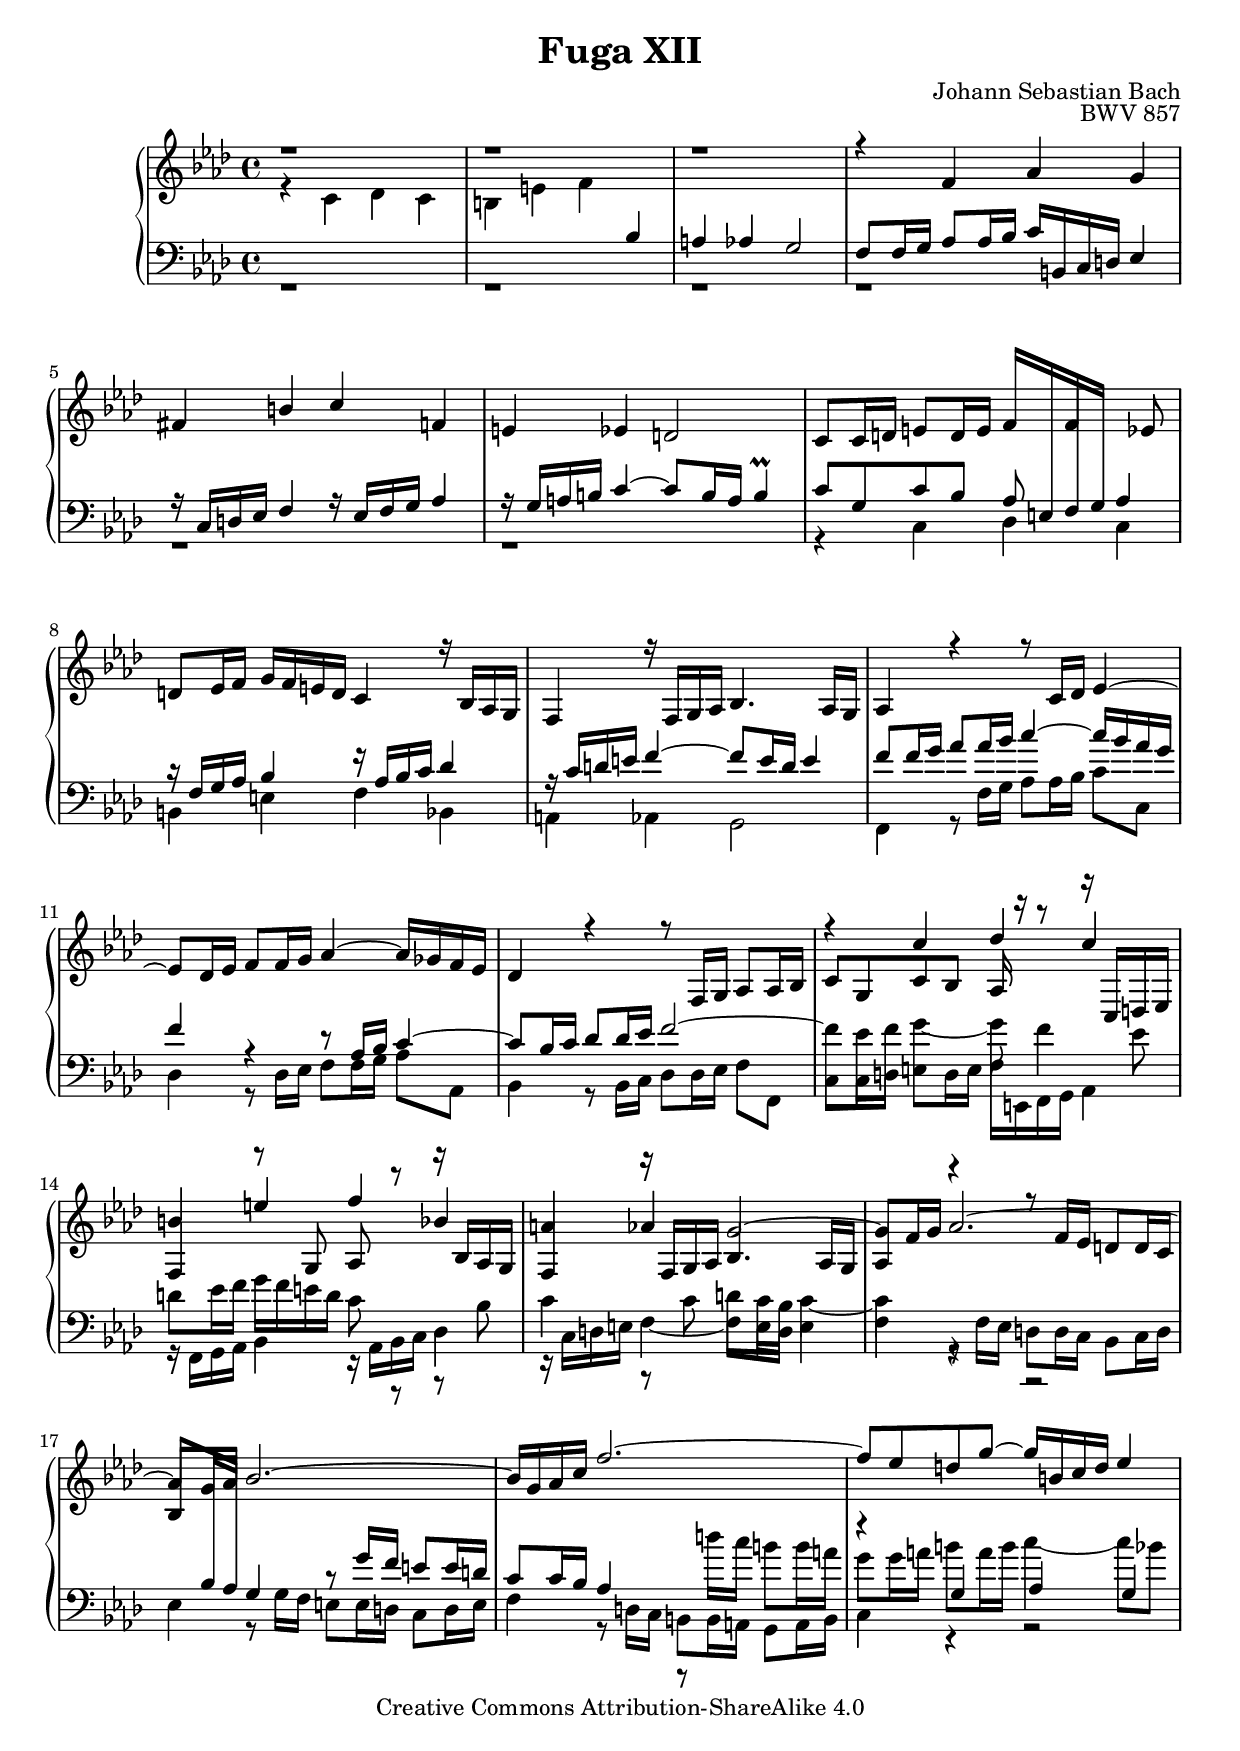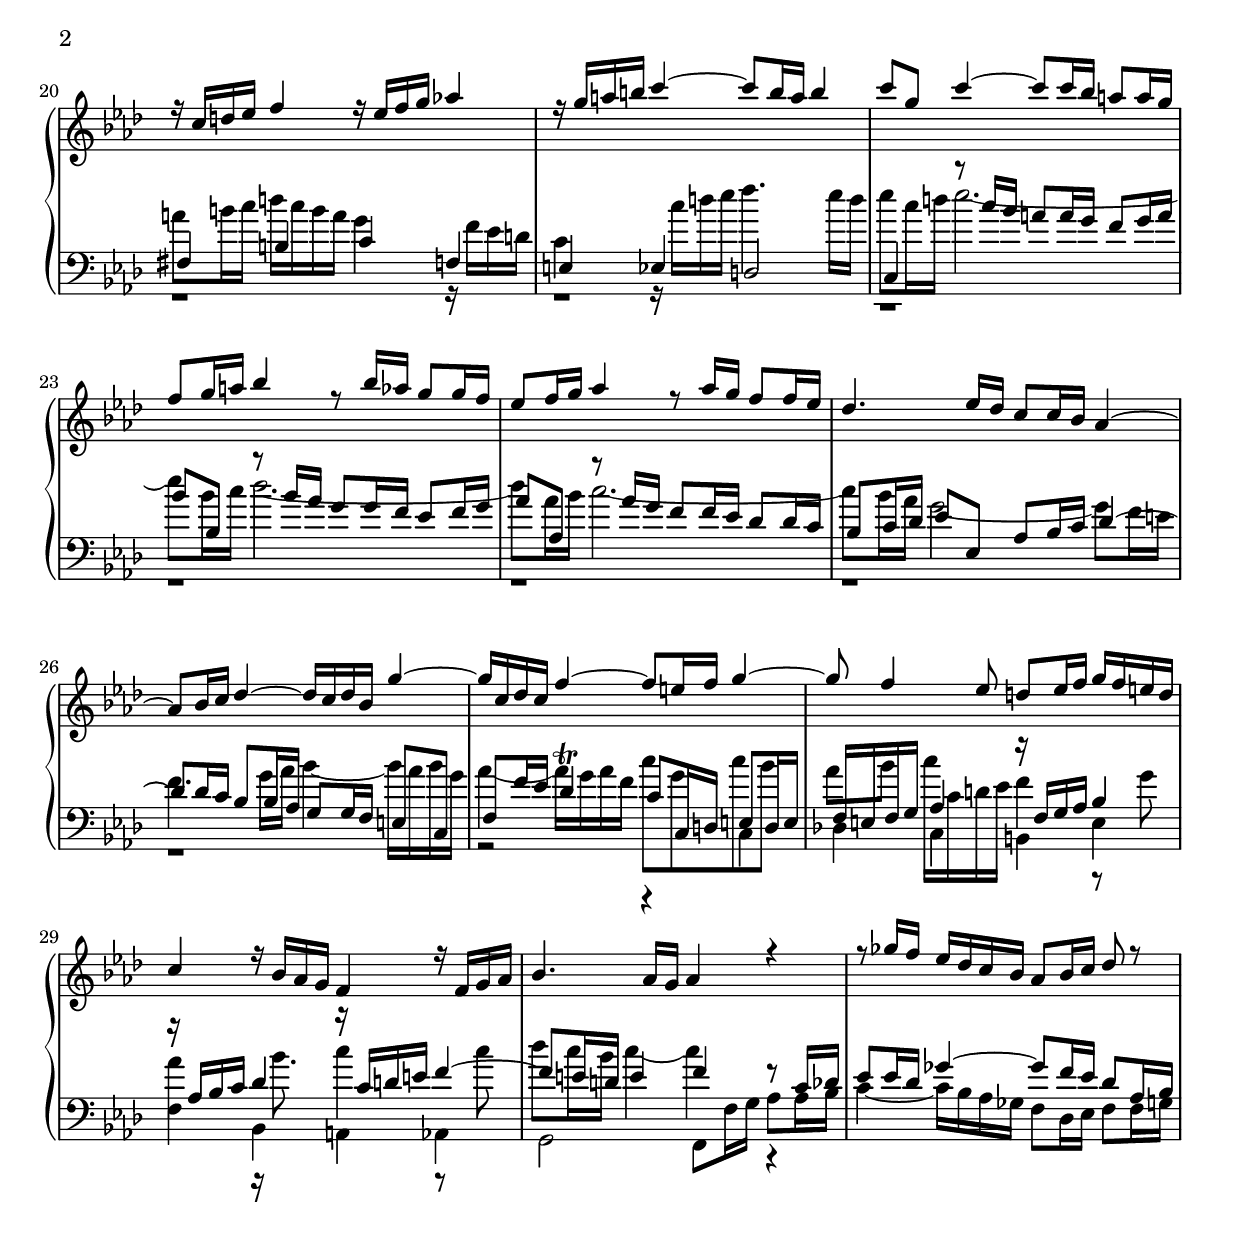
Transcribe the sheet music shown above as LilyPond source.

\version "2.18.2"

\header {
  title = "Fuga XII"
  composer = "Johann Sebastian Bach"
  opus = "BWV 857"
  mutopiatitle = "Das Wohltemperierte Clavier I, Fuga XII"
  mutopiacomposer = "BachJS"
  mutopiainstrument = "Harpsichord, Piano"
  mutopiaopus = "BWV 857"
  date = "1722"
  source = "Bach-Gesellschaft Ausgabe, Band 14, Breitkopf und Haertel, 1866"
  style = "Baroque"
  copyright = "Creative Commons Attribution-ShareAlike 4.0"
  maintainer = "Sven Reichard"
  version = "2.18.2"
}

\include "articulate.ly"
global = {  
 \key f \minor
 \time 4/4
}

%\parallelMusic #'( soprano alto tenor bass ) {
  %1
soprano = \new Voice \relative c''{
  \voiceOne
  s1 | s1 | s1 | s1 |
  s1 | s1 | s1 |
  s1 | s1 | s1 |
  s1 | s1 |
  r4 c des c |
				% 14
  b e f bes, |
  a as g2 ~ |
  g8 f16 g as2. ~ |
				%17
  as8 g16 as bes2.~ |
  bes16 g as c f2.~ |
  f8 es d g ~ g16 b, c d es4 |
				%20
  r16 c d es f4 r16 es f g as!4 |
  r16 g a b c4 ~ c8 b16 a b4 |
  c8 g c4 ~ c8 c 16 bes a8 a16 g |
				%23
  f8 g16 a bes4 r8 bes16 as g8 g16 f |
  es8 f16 g as4 r8 as16 g f8 f16 es |
  des4. es16 des c8 c16 bes as4 ~ |
				%26
  as8 bes16 c des4 ~ des16 c des bes g'4 ~ |
  g16 c, des c f4 ~ f8 e16 f g4 ~ |
  g8 f4 es8 d es16 f g f e d |
				%29
  c4 r16 bes as g f4 r16 f g as |
  bes4. as16 g as4 r |
  r8 ges'16 f es des c bes as8 bes16 c des8 r |
  }
alto = \new Voice \relative c' {
  \voiceOne
  r1|
  r1|
  r1|
  r4 f as g |
				% 5
  fis b c f, |
  e es d2 |
  c8 c16 d e8 d16 e f \change Staff = "down"  e, f g as4 |
  % 8
  r16 f g as bes4 r16 as bes c des4 |
  r16 c d e f4 ~ f8 e16 d e4 |
  f8 f16 g as8 as16 bes c4 ~ c16 bes as g |
				% 11
  f4 r r8 as,16 bes c4 ~ |
  c8 bes16 c des8 des16 es f2 ~ |
  \voiceTwo
  f8 es16 f g4 ~ g8 f4 es8 |
				%14
  d es16 f g f e d c8 r r bes |
  c4 r8 c d c16 bes c4 ~ |
  c r r2 |
				%17
  s1 |
  s2 r8 d'16 c b8 b16 a |
  g8 g16 a b8 a16 b c4 ~ c8 bes |
				%20
  a8 b16 c d c b a g4 r16 f es d |
  c4 r16 c' d es f4. es16 d |
  es8 c16 d es2. ~ |
				%23
  es8 bes16 c des2.~ |
  des8 as16 bes c2. ~ |
  c8 bes16 as g2 ~ g8 f16 e |
				%26
  f4. g16 as bes4 ~ bes16 as bes g |
  as4~ as16 g as f c'8 g c bes |
  as bes c16 c, d es f4 r8 g |
				%29
  as4 r16 bes8. c4 r8 c |
  des c16 bes c4 ~ c r |
  s1 |
  
  
}

tenor = \new Voice \relative c'
{
				% 1
  \voiceTwo r4  c des  c |
  b e f   \change Staff = "down" \voiceOne bes, |
  a as g2|
  f8 f16 g as8 as16 bes c b, c d es4 |
				% 5
  r16 c d es f4 r16 es f g as4 |
  r16 g a b c4~c8 b16 a b4\prall |
  c8 g c bes as \change Staff = "up" f'4 es8 |
				% 8
  d es16 f g f e d c4 r16 bes as g |
  f4 r16 f g as bes4. as16 g |
  as4 r r8 c16 des es4 ~ |
				% 11
  es8 des16 es f8 f16 g as4 ~ as16 ges f es |
  des4 r4 r8 f,16 g as8 as16 bes |
  c8 g c bes as16 r r8 r16 c, d es |
				%14
  f4 r8 g as r r16 bes as g |
  f4 r16 f g as bes4. as16 g |
  as4 r r8 f'16 es d8 d16 c |
				%17
  bes8 \change Staff = "down" bes16 as g4 r8 g'16 f e8 e16 d |
  c8 c16 bes as4 s2 |
  r4 g as g |
				%20
  fis b c f, |
  e4 es d2 |
  c4 r8 c''16 bes a8 a16 g f8 g16 a |
				%23
  
  bes8 bes, r bes'16 as g8 g16 f es8 f16 g |
  as8 as, r as'16 g f8 f16 es des8 des16 c |
  bes8 c16 des es8 es, as bes 16 c des4 ~ |
				%26
  des8 des16 c bes8 bes16 as g8 g16 f e8 c |
  f f'16 es des4\trill c8 c,16 d e8 d16 e |
  f e f g as4 r16 f g as bes4 |
				%29
  r16 as bes c des4 r16 c d e f4 ~ |
  f8 e16 d e4 f r8 c16 des |
  es8 es16 des ges4 ~ ges8 f16 es des8 as16 bes |
  
  
}

bass = \new Voice \relative c {
  \voiceTwo
  r1|
  r1|
  r1|
  r1|
				% 5
  
  r1|
  r1|
  r4 c des c |
				% 8
  b e f bes, |
  a as g2 |
  f4 r8 f'16 g as8 as16 bes c8 c, |
				% 11
  des4 r8 des16 es f8 f16 g as8 as, |
  bes4 r8 bes16 c des8 des16 es f8 f, |
  c'8 c16 d e8 d16 e f e, f g as4 |
				%14
  r16 f g as bes4 r16 as bes c des4 |
  r16 c d e f4 ~ f8 e16 d e4 |
  f r8 f16 es d8 d16 c bes8 c16 d |
				%17
  es4 r8 g16 f e8 e16 d c8 d16 e |
  f4 r8 d16 c b8 b16 a g8 a16 b |
  c4 r r2 |
				%20
  r1 | r1 | r1 |
				%23
  r1 | r1 | r1 |
				%26
  r1 |
  r2 r4 c |
  des!  c b e |
				% 29
  f bes, a as |
  g2 f8 f'16 g as8 as16 bes |
  c4 ~ c16 bes as ges f8 des16 es f8 f16 g |
%%%%%%
  				%32
  
}


\score {
  \articulate
    \new Staff \with {midiInstrument = #"harpsichord"}
    << \global \clef treble
       \relative c'' \soprano
       \relative c' \alto
       \relative c' \tenor
       \relative c \bass
  >>
  
  \midi { \tempo 4=68 }

}
\score {
  \new PianoStaff << 
    \new Staff="up"
    << \global \clef treble
       \relative c'' \soprano
       \relative c' \alto
       \relative c' \tenor
     >>
    \new Staff="down"
    << \global \clef bass
       \relative c \bass
     >>
  >>
  \layout { }
  

}